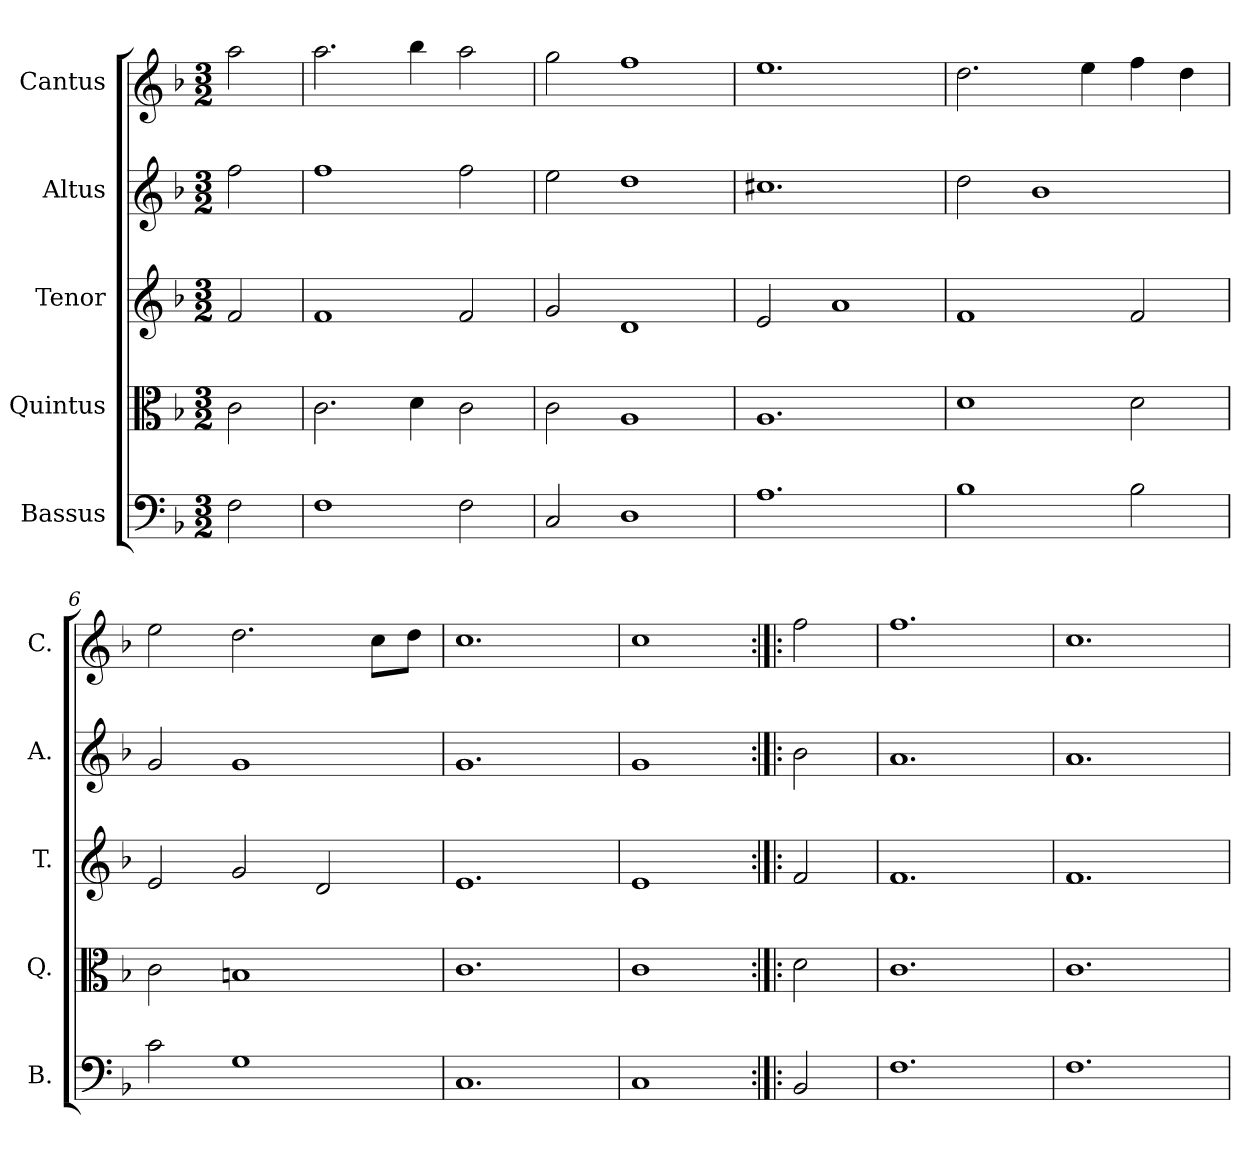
**kern	**kern	**kern	**kern	**kern
*part5	*part4	*part3	*part2	*part1
*staff5	*staff4	*staff3	*staff2	*staff1
*I"Bassus	*I"Quintus	*I"Tenor	*I"Altus	*I"Cantus
*I'B.	*I'Q.	*I'T.	*I'A.	*I'C.
*clefF4	*clefC3	*clefG2	*clefG2	*clefG2
*k[b-]	*k[b-]	*k[b-]	*k[b-]	*k[b-]
*F:	*F:	*F:	*F:	*F:
*M3/2	*M3/2	*M3/2	*M3/2	*M3/2
=1	=1	=1	=1	=1
2F\	2c\	2f/	2ff\	2aa\
=2	=2	=2	=2	=2
1F\	2.c\	1f/	1ff\	2.aa\
.	4d\	.	.	4bb-\
2F\	2c\	2f/	2ff\	2aa\
=3	=3	=3	=3	=3
2C/	2c\	2g/	2ee\	2gg\
1D\	1A/	1d/	1dd\	1ff\
=4	=4	=4	=4	=4
1.A\	1.A/	2e/	1.cc#X\	1.ee\
.	.	1a/	.	.
=5	=5	=5	=5	=5
1B-\	1d\	1f/	2dd\	2.dd\
.	.	.	1b-\	.
.	.	.	.	4ee\
2B-\	2d\	2f/	.	4ff\
.	.	.	.	4dd\
=6	=6	=6	=6	=6
2c\	2c\	2e/	2g/	2ee\
1G\	1Bn/	2g/	1g/	2.dd\
.	.	2d/	.	.
.	.	.	.	8cc\L
.	.	.	.	8dd\J
=7	=7	=7	=7	=7
1.C/	1.c\	1.e/	1.g/	1.cc\
!!LO:LB:g=z
=8	=8	=8	=8	=8
1C/	1c\	1e/	1g/	1cc\
=9:|!|:	=9:|!|:	=9:|!|:	=9:|!|:	=9:|!|:
2BB-/	2d\	2f/	2b-\	2ff\
=10	=10	=10	=10	=10
1.F\	1.c\	1.f/	1.a/	1.ff\
=11	=11	=11	=11	=11
1.F\	1.c\	1.f/	1.a/	1.cc\
=	=	=	=	=
*-	*-	*-	*-	*-
